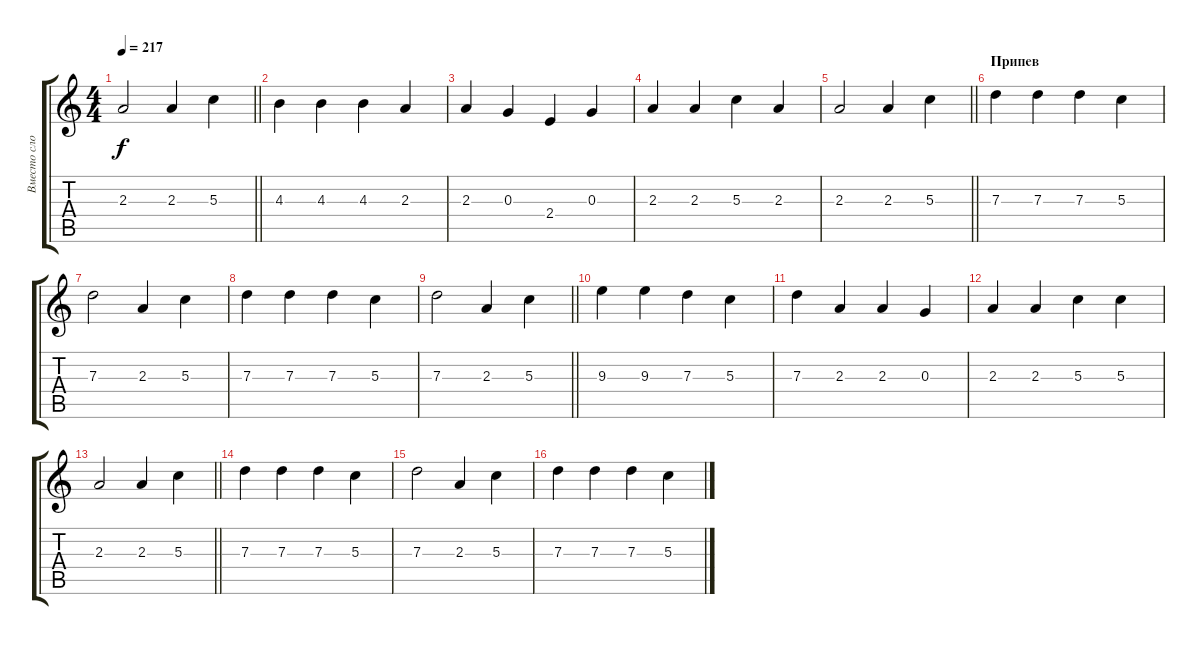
\track ("Вместо слов" "Вместо сло") {instrument acousticguitarsteel}
\staff {score tabs}
\tuning (E4 B3 G3 D3 A2 E2) {hide}
\ts (4 4)
\tempo 217
\clef g2
\barLineRight lightlight
\ks c
2.3.2{dy f} 2.3.4 5.3.4 |
4.3.4 4.3.4 4.3.4 2.3.4 |
2.3.4 0.3.4 2.4.4 0.3.4 |
2.3.4 2.3.4 5.3.4 2.3.4 |
\barLineRight lightlight
2.3.2 2.3.4 5.3.4 |
\section ("" "Припев")
7.3.4 7.3.4 7.3.4 5.3.4 |
7.3.2 2.3.4 5.3.4 |
7.3.4 7.3.4 7.3.4 5.3.4 |
\barLineRight lightlight
7.3.2 2.3.4 5.3.4 |
9.3.4 9.3.4 7.3.4 5.3.4 |
7.3.4 2.3.4 2.3.4 0.3.4 |
2.3.4 2.3.4 5.3.4 5.3.4 |
\barLineRight lightlight
2.3.2 2.3.4 5.3.4 |
7.3.4 7.3.4 7.3.4 5.3.4 |
7.3.2 2.3.4 5.3.4 |
7.3.4 7.3.4 7.3.4 5.3.4
